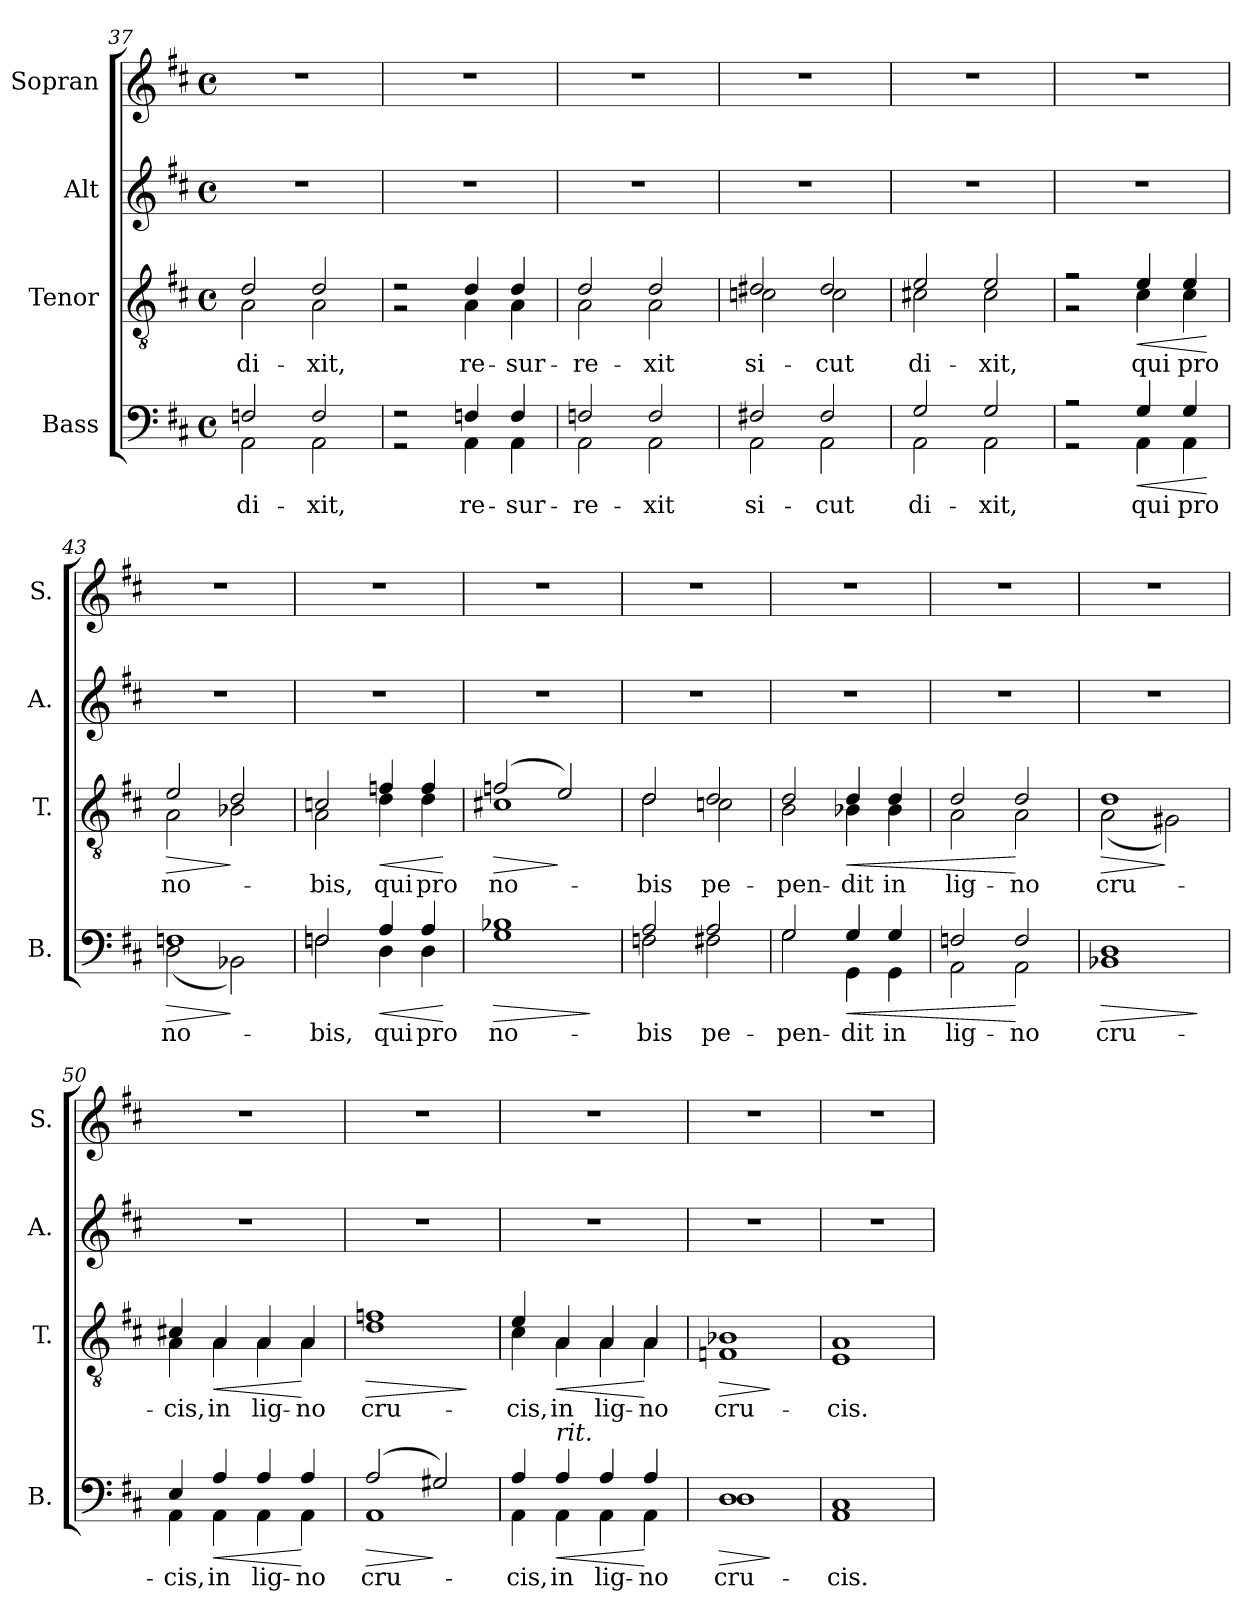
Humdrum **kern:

**kern	**text	**dynam	**kern	**text	**dynam	**kern	**kern
*part4	*part4	*part4	*part3	*part3	*part3	*part2	*part1
*staff4	*staff4	*staff4	*staff3	*staff3	*staff3	*staff2	*staff1
*I"Bass	*	*	*I"Tenor	*	*	*I"Alt	*I"Sopran
*I'B.	*	*	*I'T.	*	*	*I'A.	*I'S.
*clefF4	*	*	*clefGv2	*	*	*clefG2	*clefG2
*k[f#c#]	*	*	*k[f#c#]	*	*	*k[f#c#]	*k[f#c#]
*D:	*	*	*D:	*	*	*D:	*D:
*M4/4	*	*	*M4/4	*	*	*M4/4	*M4/4
*met(c)	*	*	*met(c)	*	*	*met(c)	*met(c)
=37	=37	=37	=37	=37	=37	=37	=37
!	!LO:LY:b	!	!	!LO:LY:b	!	!	!
*^	*	*	*^	*	*	*	*
2Fn/	2AA\	di-	.	2d/	2A\	di-	.	1r	1r
!	!	!LO:LY:b	!	!	!	!LO:LY:b	!	!	!
2F/	2AA\	-xit,	.	2d/	2A\	-xit,	.	.	.
=38	=38	=38	=38	=38	=38	=38	=38	=38	=38
2r	2r	.	.	2r	2r	.	.	1r	1r
!	!	!LO:LY:b	!	!	!	!LO:LY:b	!	!	!
4Fn/	4AA\	re-	.	4d/	4A\	re-	.	.	.
!	!	!LO:LY:b	!	!	!	!LO:LY:b	!	!	!
4F/	4AA\	-sur-	.	4d/	4A\	-sur-	.	.	.
=39	=39	=39	=39	=39	=39	=39	=39	=39	=39
!	!	!LO:LY:b	!	!	!	!LO:LY:b	!	!	!
2Fn/	2AA\	-re-	.	2d/	2A\	-re-	.	1r	1r
!	!	!LO:LY:b	!	!	!	!LO:LY:b	!	!	!
2F/	2AA\	-xit	.	2d/	2A\	-xit	.	.	.
=40	=40	=40	=40	=40	=40	=40	=40	=40	=40
!	!	!LO:LY:b	!	!	!	!LO:LY:b	!	!	!
2F#X/	2AA\	si-	.	2d#X/	2cn\	si-	.	1r	1r
!	!	!LO:LY:b	!	!	!	!LO:LY:b	!	!	!
2F#/	2AA\	-cut	.	2d#/	2c\	-cut	.	.	.
=41	=41	=41	=41	=41	=41	=41	=41	=41	=41
!	!	!LO:LY:b	!	!	!	!LO:LY:b	!	!	!
2G/	2AA\	di-	.	2e/	2c#X\	di-	.	1r	1r
!	!	!LO:LY:b	!	!	!	!LO:LY:b	!	!	!
2G/	2AA\	-xit,	.	2e/	2c#\	-xit,	.	.	.
!!LO:PB:g=z
=42	=42	=42	=42	=42	=42	=42	=42	=42	=42
2r	2r	.	.	2r	2r	.	.	1r	1r
!	!	!LO:LY:b	!LO:HP:b	!	!	!LO:LY:b	!LO:HP:b	!	!
4G/	4AA\	qui	<	4e/	4c#\	qui	<	.	.
!	!	!LO:LY:b	!	!	!	!LO:LY:b	!	!	!
4G/	4AA\	pro	.	4e/	4c#\	pro	.	.	.
*v	*v	*	*	*	*	*	*	*	*
*	*	*	*v	*v	*	*	*	*
.	.	[	.	.	[	.	.
=43	=43	=43	=43	=43	=43	=43	=43
!	!LO:LY:b	!LO:HP:b	!	!LO:LY:b	!LO:HP:b	!	!
*^	*	*	*^	*	*	*	*
1Fn	(<2D\	no-	>	2e/	2A\	no-	>	1r	1r
.	2BB-X\)	.	]	2d/	2B-X\	.	]	.	.
=44	=44	=44	=44	=44	=44	=44	=44	=44	=44
!	!	!LO:LY:b	!	!	!	!LO:LY:b	!	!	!
2Fn/	2Fn\	-bis,	.	2cn/	2A\	-bis,	.	1r	1r
!	!	!LO:LY:b	!LO:HP:b	!	!	!LO:LY:b	!LO:HP:b	!	!
4A/	4D\	qui	<	4fn/	4d\	qui	<	.	.
!	!	!LO:LY:b	!	!	!	!LO:LY:b	!	!	!
4A/	4D\	pro	.	4f/	4d\	pro	.	.	.
*v	*v	*	*	*	*	*	*	*	*
*	*	*	*v	*v	*	*	*	*
.	.	[	.	.	[	.	.
=45	=45	=45	=45	=45	=45	=45	=45
!	!LO:LY:b	!LO:HP:b	!	!LO:LY:b	!LO:HP:b	!	!
*^	*	*	*^	*	*	*	*
1B-X	1G	no-	>	(2fn/	1c#X	no-	>	1r	1r
.	.	.	.	2e/)	.	.	]	.	.
*v	*v	*	*	*	*	*	*	*	*
*	*	*	*v	*v	*	*	*	*
.	.	]	.	.	.	.	.
=46	=46	=46	=46	=46	=46	=46	=46
!	!LO:LY:b	!	!	!LO:LY:b	!	!	!
*^	*	*	*^	*	*	*	*
2A/	2Fn\	-bis	.	2d/	2d\	-bis	.	1r	1r
!	!	!LO:LY:b	!	!	!	!LO:LY:b	!	!	!
2A/	2F#X\	pe-	.	2d/	2cn\	pe-	.	.	.
=47	=47	=47	=47	=47	=47	=47	=47	=47	=47
!	!	!LO:LY:b	!	!	!	!LO:LY:b	!	!	!
2G/	2G\	-pen-	.	2d/	2B\	-pen-	.	1r	1r
!	!	!LO:LY:b	!LO:HP:b	!	!	!LO:LY:b	!LO:HP:b	!	!
4G/	4GG\	-dit	<	4d/	4B-X\	-dit	<	.	.
!	!	!LO:LY:b	!	!	!	!LO:LY:b	!	!	!
4G/	4GG\	in	.	4d/	4B-\	in	.	.	.
!!LO:LB:g=z
=48	=48	=48	=48	=48	=48	=48	=48	=48	=48
!	!	!LO:LY:b	!	!	!	!LO:LY:b	!	!	!
2Fn/	2AA\	lig-	.	2d/	2A\	lig-	.	1r	1r
!	!	!LO:LY:b	!	!	!	!LO:LY:b	!	!	!
2F/	2AA\	-no	[	2d/	2A\	-no	[	.	.
=49	=49	=49	=49	=49	=49	=49	=49	=49	=49
!	!	!LO:LY:b	!LO:HP:b	!	!	!LO:LY:b	!LO:HP:b	!	!
1D	1BB-X	cru-	>	1d	(<2A\	cru-	>	1r	1r
.	.	.	.	.	2G#X\)	.	]	.	.
*v	*v	*	*	*	*	*	*	*	*
*	*	*	*v	*v	*	*	*	*
.	.	]	.	.	.	.	.
=50	=50	=50	=50	=50	=50	=50	=50
!	!LO:LY:b	!	!	!LO:LY:b	!	!	!
*^	*	*	*^	*	*	*	*
4E/	4AA\	-cis,	.	4c#X/	4A\	-cis,	.	1r	1r
!	!	!LO:LY:b	!LO:HP:b	!	!	!LO:LY:b	!LO:HP:b	!	!
4A/	4AA\	in	<	4A/	4A\	in	<	.	.
!	!	!LO:LY:b	!	!	!	!LO:LY:b	!	!	!
4A/	4AA\	lig-	.	4A/	4A\	lig-	.	.	.
!	!	!LO:LY:b	!	!	!	!LO:LY:b	!	!	!
4A/	4AA\	-no	[	4A/	4A\	-no	[	.	.
=51	=51	=51	=51	=51	=51	=51	=51	=51	=51
!	!	!LO:LY:b	!LO:HP:b	!	!	!LO:LY:b	!LO:HP:b	!	!
(2A/	1AA	cru-	>	1fn	1d	cru-	>	1r	1r
2G#X/)	.	.	]	.	.	.	.	.	.
*v	*v	*	*	*	*	*	*	*	*
*	*	*	*v	*v	*	*	*	*
.	.	.	.	.	]	.	.
=52	=52	=52	=52	=52	=52	=52	=52
!	!	!	!LO:TX:a:i:t=rit.	!	!	!	!
!	!LO:LY:b	!	!	!LO:LY:b	!	!	!
*^	*	*	*^	*	*	*	*
4A/	4AA\	-cis,	.	4e/	4c#\	-cis,	.	1r	1r
!LO:TX:a:i:t=rit.	!	!	!	!	!	!	!	!	!
!	!	!LO:LY:b	!LO:HP:b	!	!	!LO:LY:b	!LO:HP:b	!	!
4A/	4AA\	in	<	4A/	4A\	in	<	.	.
!	!	!LO:LY:b	!	!	!	!LO:LY:b	!	!	!
4A/	4AA\	lig-	.	4A/	4A\	lig-	.	.	.
!	!	!LO:LY:b	!	!	!	!LO:LY:b	!	!	!
4A/	4AA\	-no	[	4A/	4A\	-no	[	.	.
=53	=53	=53	=53	=53	=53	=53	=53	=53	=53
!	!	!LO:LY:b	!LO:HP:b	!	!	!LO:LY:b	!LO:HP:b	!	!
1D	1D	cru-	>	1B-X	1Fn	cru-	>	1r	1r
*v	*v	*	*	*	*	*	*	*	*
*	*	*	*v	*v	*	*	*	*
.	.	]	.	.	]	.	.
=54	=54	=54	=54	=54	=54	=54	=54
!	!LO:LY:b	!	!	!LO:LY:b	!	!	!
*^	*	*	*^	*	*	*	*
1C#	1AA	-cis.	.	1A	1E	-cis.	.	1r	1r
*v	*v	*	*	*	*	*	*	*	*
*	*	*	*v	*v	*	*	*	*
=	=	=	=	=	=	=	=
*-	*-	*-	*-	*-	*-	*-	*-
